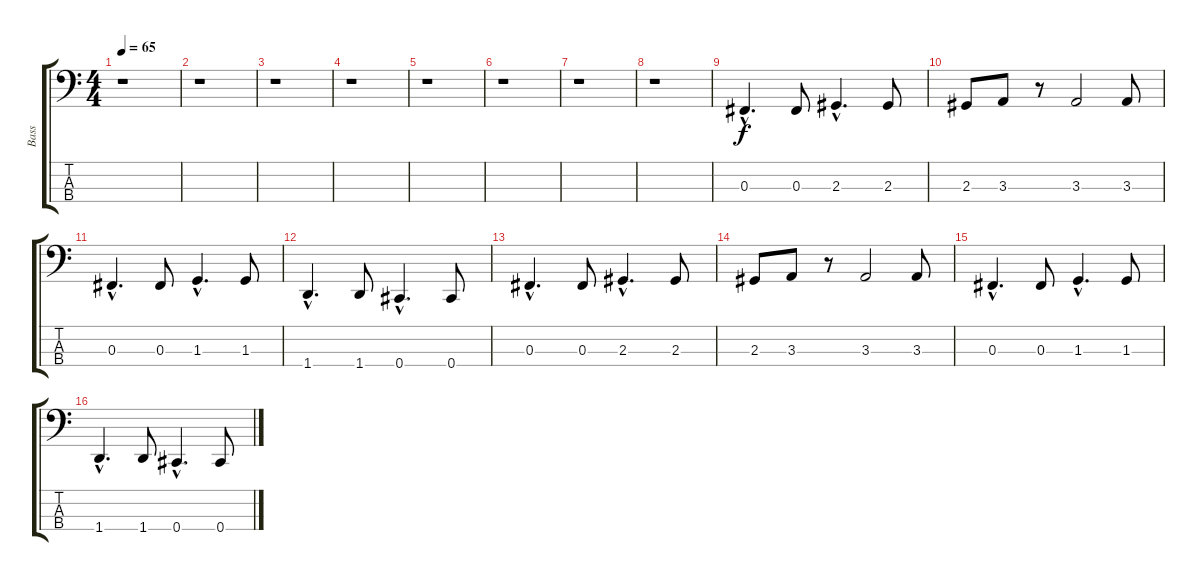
\track ("Bass" "Bass") {instrument electricbasspick}
\staff {score tabs}
\tuning (E2 B1 Gb1 Db1) {hide}
\ts (4 4)
\tempo 65
\clef f4
\ks c
r.1{dy f instrument electricbasspick} |
r.1 |
r.1 |
r.1 |
r.1 |
r.1 |
r.1 |
r.1 |
0.3{hac}.4{d} 0.3.8 2.3{hac}.4{d} 2.3.8 |
2.3.8 3.3.8 r.8 3.3.2 3.3.8 |
0.3{hac}.4{d} 0.3.8 1.3{hac}.4{d} 1.3.8 |
1.4{hac}.4{d} 1.4.8 0.4{hac}.4{d} 0.4.8 |
0.3{hac}.4{d} 0.3.8 2.3{hac}.4{d} 2.3.8 |
2.3.8 3.3.8 r.8 3.3.2 3.3.8 |
0.3{hac}.4{d} 0.3.8 1.3{hac}.4{d} 1.3.8 |
1.4{hac}.4{d} 1.4.8 0.4{hac}.4{d} 0.4.8
